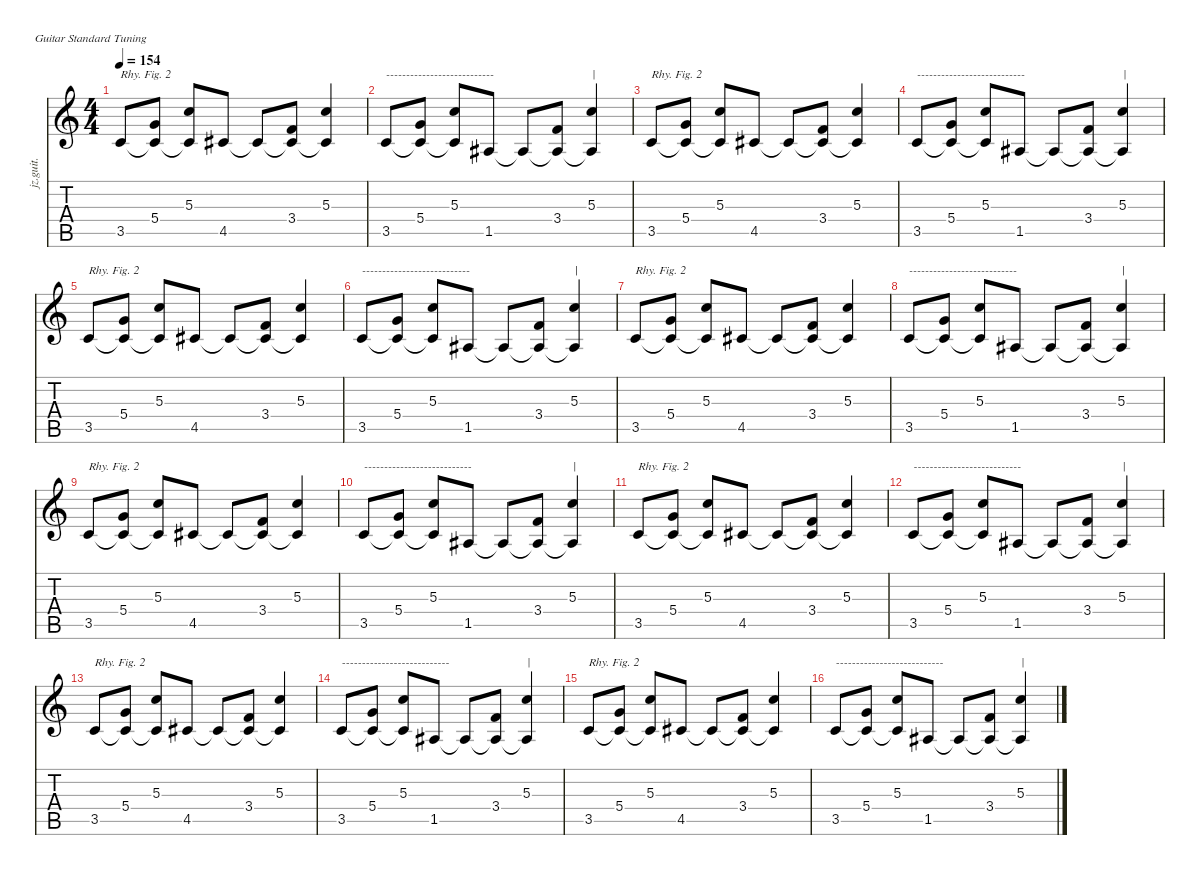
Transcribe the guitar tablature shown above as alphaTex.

\defaultSystemsLayout 4
\hideDynamics
\bracketExtendMode nobrackets
\otherSystemsTrackNameOrientation horizontal
\track ("Rhythm" "jz.guit.") {instrument electricguitarjazz}
\staff {score tabs}
\tuning (E4 B3 G3 D3 A2 E2)
\ts (4 4)
\tempo 154
\clef g2
\ks c
3.5.8{txt "Rhy. Fig. 2" dy f instrument electricguitarjazz beam Up} (5.4 3.5{t}).8{beam Up} (5.3 3.5{t}).8{beam Up} 4.5{acc #}.8{beam Up} 4.5{t acc #}.8{beam Up} (3.4 4.5{t acc #}).8{beam Up} (5.3 4.5{t acc #}).4{beam Up} |
3.5.8{txt "---------------------------" beam Up} (5.4 3.5{t}).8{beam Up} (5.3 3.5{t}).8{beam Up} 1.5{acc #}.8{beam Up} 1.5{t acc #}.8{beam Up} (3.4 1.5{t acc #}).8{beam Up} (5.3 1.5{t acc #}).4{txt "|" beam Up} |
3.5.8{txt "Rhy. Fig. 2" beam Up} (5.4 3.5{t}).8{beam Up} (5.3 3.5{t}).8{beam Up} 4.5{acc #}.8{beam Up} 4.5{t acc #}.8{beam Up} (3.4 4.5{t acc #}).8{beam Up} (5.3 4.5{t acc #}).4{beam Up} |
3.5.8{txt "---------------------------" beam Up} (5.4 3.5{t}).8{beam Up} (5.3 3.5{t}).8{beam Up} 1.5{acc #}.8{beam Up} 1.5{t acc #}.8{beam Up} (3.4 1.5{t acc #}).8{beam Up} (5.3 1.5{t acc #}).4{txt "|" beam Up} |
3.5.8{txt "Rhy. Fig. 2" beam Up} (5.4 3.5{t}).8{beam Up} (5.3 3.5{t}).8{beam Up} 4.5{acc #}.8{beam Up} 4.5{t acc #}.8{beam Up} (3.4 4.5{t acc #}).8{beam Up} (5.3 4.5{t acc #}).4{beam Up} |
3.5.8{txt "---------------------------" beam Up} (5.4 3.5{t}).8{beam Up} (5.3 3.5{t}).8{beam Up} 1.5{acc #}.8{beam Up} 1.5{t acc #}.8{beam Up} (3.4 1.5{t acc #}).8{beam Up} (5.3 1.5{t acc #}).4{txt "|" beam Up} |
3.5.8{txt "Rhy. Fig. 2" beam Up} (5.4 3.5{t}).8{beam Up} (5.3 3.5{t}).8{beam Up} 4.5{acc #}.8{beam Up} 4.5{t acc #}.8{beam Up} (3.4 4.5{t acc #}).8{beam Up} (5.3 4.5{t acc #}).4{beam Up} |
3.5.8{txt "---------------------------" beam Up} (5.4 3.5{t}).8{beam Up} (5.3 3.5{t}).8{beam Up} 1.5{acc #}.8{beam Up} 1.5{t acc #}.8{beam Up} (3.4 1.5{t acc #}).8{beam Up} (5.3 1.5{t acc #}).4{txt "|" beam Up} |
3.5.8{txt "Rhy. Fig. 2" beam Up} (5.4 3.5{t}).8{beam Up} (5.3 3.5{t}).8{beam Up} 4.5{acc #}.8{beam Up} 4.5{t acc #}.8{beam Up} (3.4 4.5{t acc #}).8{beam Up} (5.3 4.5{t acc #}).4{beam Up} |
3.5.8{txt "---------------------------" beam Up} (5.4 3.5{t}).8{beam Up} (5.3 3.5{t}).8{beam Up} 1.5{acc #}.8{beam Up} 1.5{t acc #}.8{beam Up} (3.4 1.5{t acc #}).8{beam Up} (5.3 1.5{t acc #}).4{txt "|" beam Up} |
3.5.8{txt "Rhy. Fig. 2" beam Up} (5.4 3.5{t}).8{beam Up} (5.3 3.5{t}).8{beam Up} 4.5{acc #}.8{beam Up} 4.5{t acc #}.8{beam Up} (3.4 4.5{t acc #}).8{beam Up} (5.3 4.5{t acc #}).4{beam Up} |
3.5.8{txt "---------------------------" beam Up} (5.4 3.5{t}).8{beam Up} (5.3 3.5{t}).8{beam Up} 1.5{acc #}.8{beam Up} 1.5{t acc #}.8{beam Up} (3.4 1.5{t acc #}).8{beam Up} (5.3 1.5{t acc #}).4{txt "|" beam Up} |
3.5.8{txt "Rhy. Fig. 2" beam Up} (5.4 3.5{t}).8{beam Up} (5.3 3.5{t}).8{beam Up} 4.5{acc #}.8{beam Up} 4.5{t acc #}.8{beam Up} (3.4 4.5{t acc #}).8{beam Up} (5.3 4.5{t acc #}).4{beam Up} |
3.5.8{txt "---------------------------" beam Up} (5.4 3.5{t}).8{beam Up} (5.3 3.5{t}).8{beam Up} 1.5{acc #}.8{beam Up} 1.5{t acc #}.8{beam Up} (3.4 1.5{t acc #}).8{beam Up} (5.3 1.5{t acc #}).4{txt "|" beam Up} |
3.5.8{txt "Rhy. Fig. 2" beam Up} (5.4 3.5{t}).8{beam Up} (5.3 3.5{t}).8{beam Up} 4.5{acc #}.8{beam Up} 4.5{t acc #}.8{beam Up} (3.4 4.5{t acc #}).8{beam Up} (5.3 4.5{t acc #}).4{beam Up} |
3.5.8{txt "---------------------------" beam Up} (5.4 3.5{t}).8{beam Up} (5.3 3.5{t}).8{beam Up} 1.5{acc #}.8{beam Up} 1.5{t acc #}.8{beam Up} (3.4 1.5{t acc #}).8{beam Up} (5.3 1.5{t acc #}).4{txt "|" beam Up}
